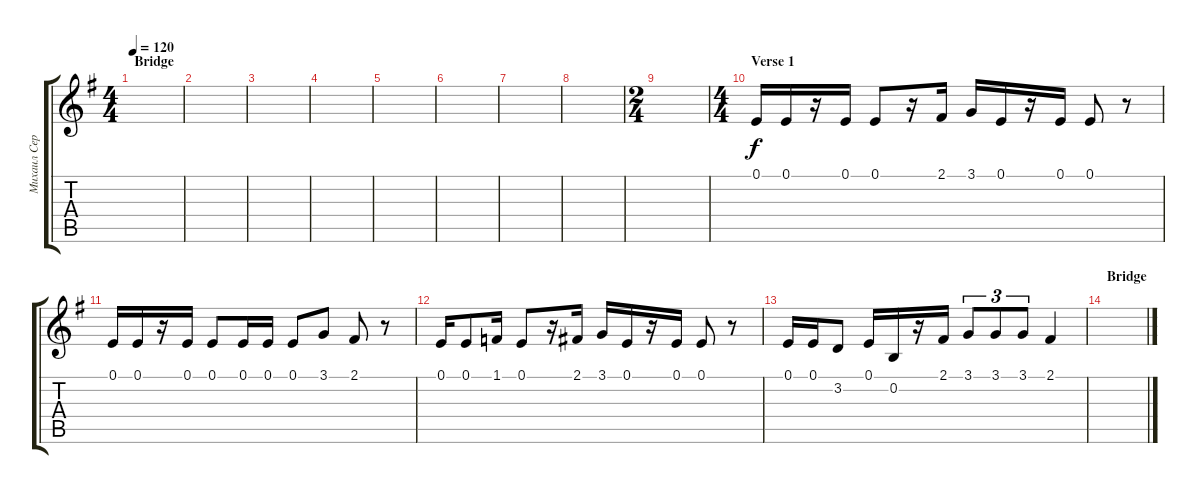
\track ("Михаил Серышев" "Михаил Сер") {instrument baritonesax}
\staff {score tabs}
\tuning (E4 B3 G3 D3 A2 E2) {hide}
\ts (4 4)
\section ("" "Bridge")
\tempo 120
\clef g2
\ks eminor
|
|
|
|
\section ("" "")
|
\section ("" "")
|
|
|
\ts (2 4)
|
\ts (4 4)
\section ("" "Verse 1")
0.1.16 0.1.16 r.16 0.1.16 0.1.8 r.16 2.1.16 3.1.16 0.1.16 r.16 0.1.16 0.1.8 r.8 |
0.1.16 0.1.16 r.16 0.1.16 0.1.8 0.1.16 0.1.16 0.1.8 3.1.8 2.1.8 r.8 |
0.1.16 0.1.8 1.1.16 0.1.8 r.16 2.1.16 3.1.16 0.1.16 r.16 0.1.16 0.1.8 r.8 |
0.1.16 0.1.16 3.2.8 0.1.16 0.2.16 r.16 2.1.16 3.1.8{tu (3 2)} 3.1.8{tu (3 2)} 3.1.8{tu (3 2)} 2.1.4 |
\section ("" "Bridge")
